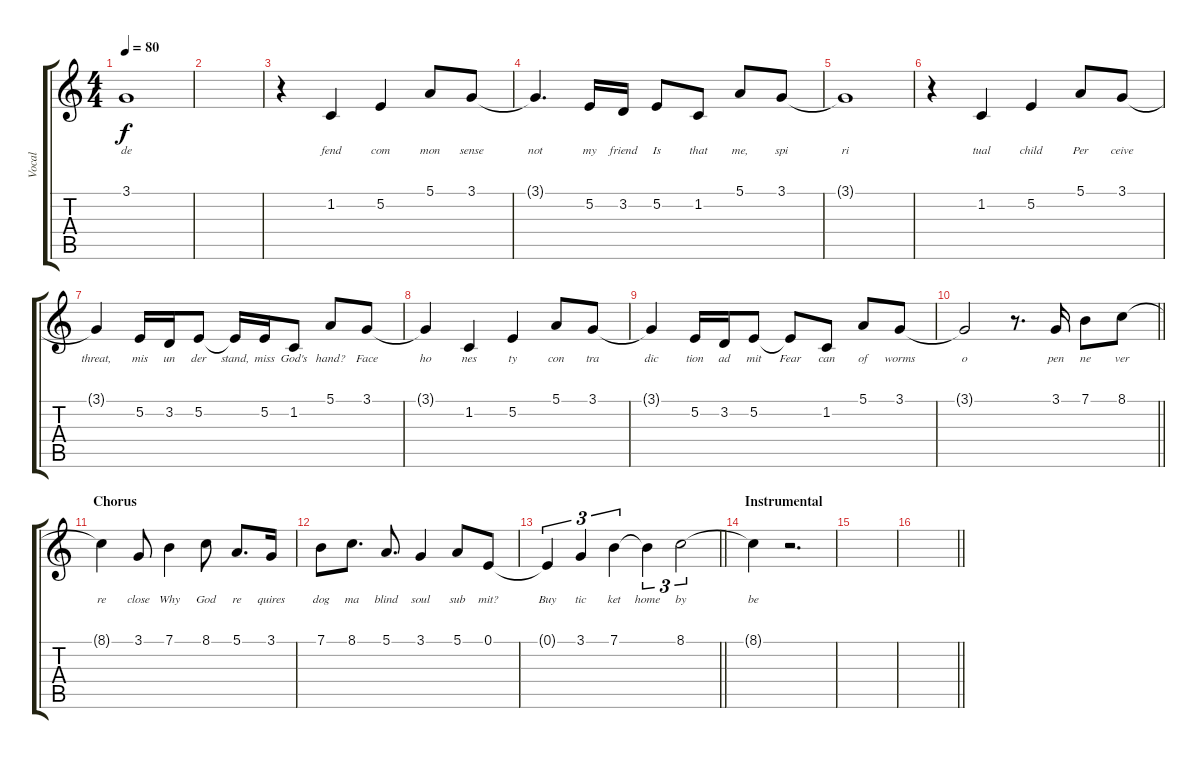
\track ("Vocal" "Vocal") {instrument acousticgrandpiano}
\staff {score tabs}
\tuning (E4 B3 G3 D3 A2 E2) {hide}
\ts (4 4)
\tempo 80
\clef g2
\ks c
3.1{t}.1{lyrics (0 "de") lyrics (1 "") lyrics (2 "") lyrics (3 "") lyrics (4 "") dy f} |
|
r.4 1.2.4{lyrics (0 "fend") lyrics (1 "") lyrics (2 "") lyrics (3 "") lyrics (4 "")} 5.2.4{lyrics (0 "com") lyrics (1 "") lyrics (2 "") lyrics (3 "") lyrics (4 "")} 5.1.8{lyrics (0 "mon") lyrics (1 "") lyrics (2 "") lyrics (3 "") lyrics (4 "")} 3.1.8{lyrics (0 "sense") lyrics (1 "") lyrics (2 "") lyrics (3 "") lyrics (4 "")} |
3.1{t}.4{d lyrics (0 "not") lyrics (1 "") lyrics (2 "") lyrics (3 "") lyrics (4 "")} 5.2.16{lyrics (0 "my") lyrics (1 "") lyrics (2 "") lyrics (3 "") lyrics (4 "")} 3.2.16{lyrics (0 "friend") lyrics (1 "") lyrics (2 "") lyrics (3 "") lyrics (4 "")} 5.2.8{lyrics (0 "Is") lyrics (1 "") lyrics (2 "") lyrics (3 "") lyrics (4 "")} 1.2.8{lyrics (0 "that") lyrics (1 "") lyrics (2 "") lyrics (3 "") lyrics (4 "")} 5.1.8{lyrics (0 "me,") lyrics (1 "") lyrics (2 "") lyrics (3 "") lyrics (4 "")} 3.1.8{lyrics (0 "spi") lyrics (1 "") lyrics (2 "") lyrics (3 "") lyrics (4 "")} |
3.1{t}.1{lyrics (0 "ri") lyrics (1 "") lyrics (2 "") lyrics (3 "") lyrics (4 "")} |
r.4 1.2.4{lyrics (0 "tual") lyrics (1 "") lyrics (2 "") lyrics (3 "") lyrics (4 "")} 5.2.4{lyrics (0 "child") lyrics (1 "") lyrics (2 "") lyrics (3 "") lyrics (4 "")} 5.1.8{lyrics (0 "Per") lyrics (1 "") lyrics (2 "") lyrics (3 "") lyrics (4 "")} 3.1.8{lyrics (0 "ceive") lyrics (1 "") lyrics (2 "") lyrics (3 "") lyrics (4 "")} |
3.1{t}.4{lyrics (0 "threat,") lyrics (1 "") lyrics (2 "") lyrics (3 "") lyrics (4 "")} 5.2.16{lyrics (0 "mis") lyrics (1 "") lyrics (2 "") lyrics (3 "") lyrics (4 "")} 3.2.16{lyrics (0 "un") lyrics (1 "") lyrics (2 "") lyrics (3 "") lyrics (4 "")} 5.2.8{lyrics (0 "der") lyrics (1 "") lyrics (2 "") lyrics (3 "") lyrics (4 "")} 5.2{t}.16{lyrics (0 "stand,") lyrics (1 "") lyrics (2 "") lyrics (3 "") lyrics (4 "")} 5.2.16{lyrics (0 "miss") lyrics (1 "") lyrics (2 "") lyrics (3 "") lyrics (4 "")} 1.2.8{lyrics (0 "God's") lyrics (1 "") lyrics (2 "") lyrics (3 "") lyrics (4 "")} 5.1.8{lyrics (0 "hand?") lyrics (1 "") lyrics (2 "") lyrics (3 "") lyrics (4 "")} 3.1.8{lyrics (0 "Face") lyrics (1 "") lyrics (2 "") lyrics (3 "") lyrics (4 "")} |
3.1{t}.4{lyrics (0 "ho") lyrics (1 "") lyrics (2 "") lyrics (3 "") lyrics (4 "")} 1.2.4{lyrics (0 "nes") lyrics (1 "") lyrics (2 "") lyrics (3 "") lyrics (4 "")} 5.2.4{lyrics (0 "ty") lyrics (1 "") lyrics (2 "") lyrics (3 "") lyrics (4 "")} 5.1.8{lyrics (0 "con") lyrics (1 "") lyrics (2 "") lyrics (3 "") lyrics (4 "")} 3.1.8{lyrics (0 "tra") lyrics (1 "") lyrics (2 "") lyrics (3 "") lyrics (4 "")} |
3.1{t}.4{lyrics (0 "dic") lyrics (1 "") lyrics (2 "") lyrics (3 "") lyrics (4 "")} 5.2.16{lyrics (0 "tion") lyrics (1 "") lyrics (2 "") lyrics (3 "") lyrics (4 "")} 3.2.16{lyrics (0 "ad") lyrics (1 "") lyrics (2 "") lyrics (3 "") lyrics (4 "")} 5.2.8{lyrics (0 "mit") lyrics (1 "") lyrics (2 "") lyrics (3 "") lyrics (4 "")} 5.2{t}.8{lyrics (0 "Fear") lyrics (1 "") lyrics (2 "") lyrics (3 "") lyrics (4 "")} 1.2.8{lyrics (0 "can") lyrics (1 "") lyrics (2 "") lyrics (3 "") lyrics (4 "")} 5.1.8{lyrics (0 "of") lyrics (1 "") lyrics (2 "") lyrics (3 "") lyrics (4 "")} 3.1.8{lyrics (0 "worms") lyrics (1 "") lyrics (2 "") lyrics (3 "") lyrics (4 "")} |
\barLineRight lightlight
3.1{t}.2{lyrics (0 "o") lyrics (1 "") lyrics (2 "") lyrics (3 "") lyrics (4 "")} r.8{d} 3.1.16{lyrics (0 "pen") lyrics (1 "") lyrics (2 "") lyrics (3 "") lyrics (4 "")} 7.1.8{lyrics (0 "ne") lyrics (1 "") lyrics (2 "") lyrics (3 "") lyrics (4 "")} 8.1.8{lyrics (0 "ver") lyrics (1 "") lyrics (2 "") lyrics (3 "") lyrics (4 "")} |
\section ("" "Chorus")
8.1{t}.4{lyrics (0 "re") lyrics (1 "") lyrics (2 "") lyrics (3 "") lyrics (4 "")} 3.1.8{lyrics (0 "close") lyrics (1 "") lyrics (2 "") lyrics (3 "") lyrics (4 "")} 7.1.4{lyrics (0 "Why") lyrics (1 "") lyrics (2 "") lyrics (3 "") lyrics (4 "")} 8.1.8{lyrics (0 "God") lyrics (1 "") lyrics (2 "") lyrics (3 "") lyrics (4 "")} 5.1.8{d lyrics (0 "re") lyrics (1 "") lyrics (2 "") lyrics (3 "") lyrics (4 "")} 3.1.16{lyrics (0 "quires") lyrics (1 "") lyrics (2 "") lyrics (3 "") lyrics (4 "")} |
7.1.8{lyrics (0 "dog") lyrics (1 "") lyrics (2 "") lyrics (3 "") lyrics (4 "")} 8.1.8{d lyrics (0 "ma") lyrics (1 "") lyrics (2 "") lyrics (3 "") lyrics (4 "")} 5.1.8{d lyrics (0 "blind") lyrics (1 "") lyrics (2 "") lyrics (3 "") lyrics (4 "")} 3.1.4{lyrics (0 "soul") lyrics (1 "") lyrics (2 "") lyrics (3 "") lyrics (4 "")} 5.1.8{lyrics (0 "sub") lyrics (1 "") lyrics (2 "") lyrics (3 "") lyrics (4 "")} 0.1.8{lyrics (0 "mit?") lyrics (1 "") lyrics (2 "") lyrics (3 "") lyrics (4 "")} |
\barLineRight lightlight
0.1{t}.4{tu (3 2) lyrics (0 "Buy") lyrics (1 "") lyrics (2 "") lyrics (3 "") lyrics (4 "")} 3.1.4{tu (3 2) lyrics (0 "tic") lyrics (1 "") lyrics (2 "") lyrics (3 "") lyrics (4 "")} 7.1.4{tu (3 2) lyrics (0 "ket") lyrics (1 "") lyrics (2 "") lyrics (3 "") lyrics (4 "")} 7.1{t}.4{tu (3 2) lyrics (0 "home") lyrics (1 "") lyrics (2 "") lyrics (3 "") lyrics (4 "")} 8.1.2{tu (3 2) lyrics (0 "by") lyrics (1 "") lyrics (2 "") lyrics (3 "") lyrics (4 "")} |
\section ("" "Instrumental")
8.1{t}.4{lyrics (0 "be") lyrics (1 "") lyrics (2 "") lyrics (3 "") lyrics (4 "")} r.2{d} |
|
\barLineRight lightlight
